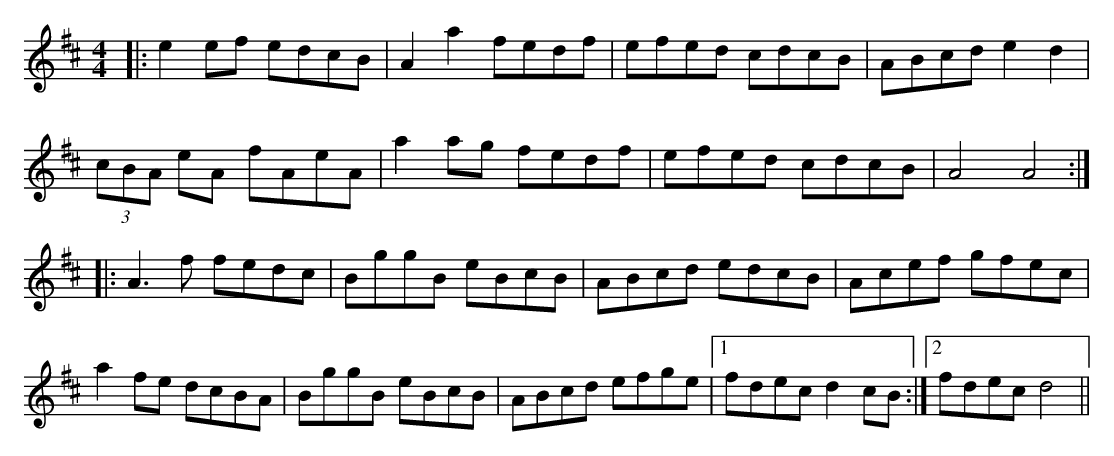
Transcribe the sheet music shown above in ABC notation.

X:1
M:4/4
K:Amix
|:e2ef edcB|A2a2 fedf|efed cdcB|ABcd e2d2|
(3cBA eA fAeA|a2ag fedf|efed cdcB|A4 A4:|
|:A3f fedc|BggB eBcB|ABcd edcB|Acef gfec|
a2fe dcBA|BggB eBcB|ABcd efge|1 fdec d2cB:|2 fdec d4||
